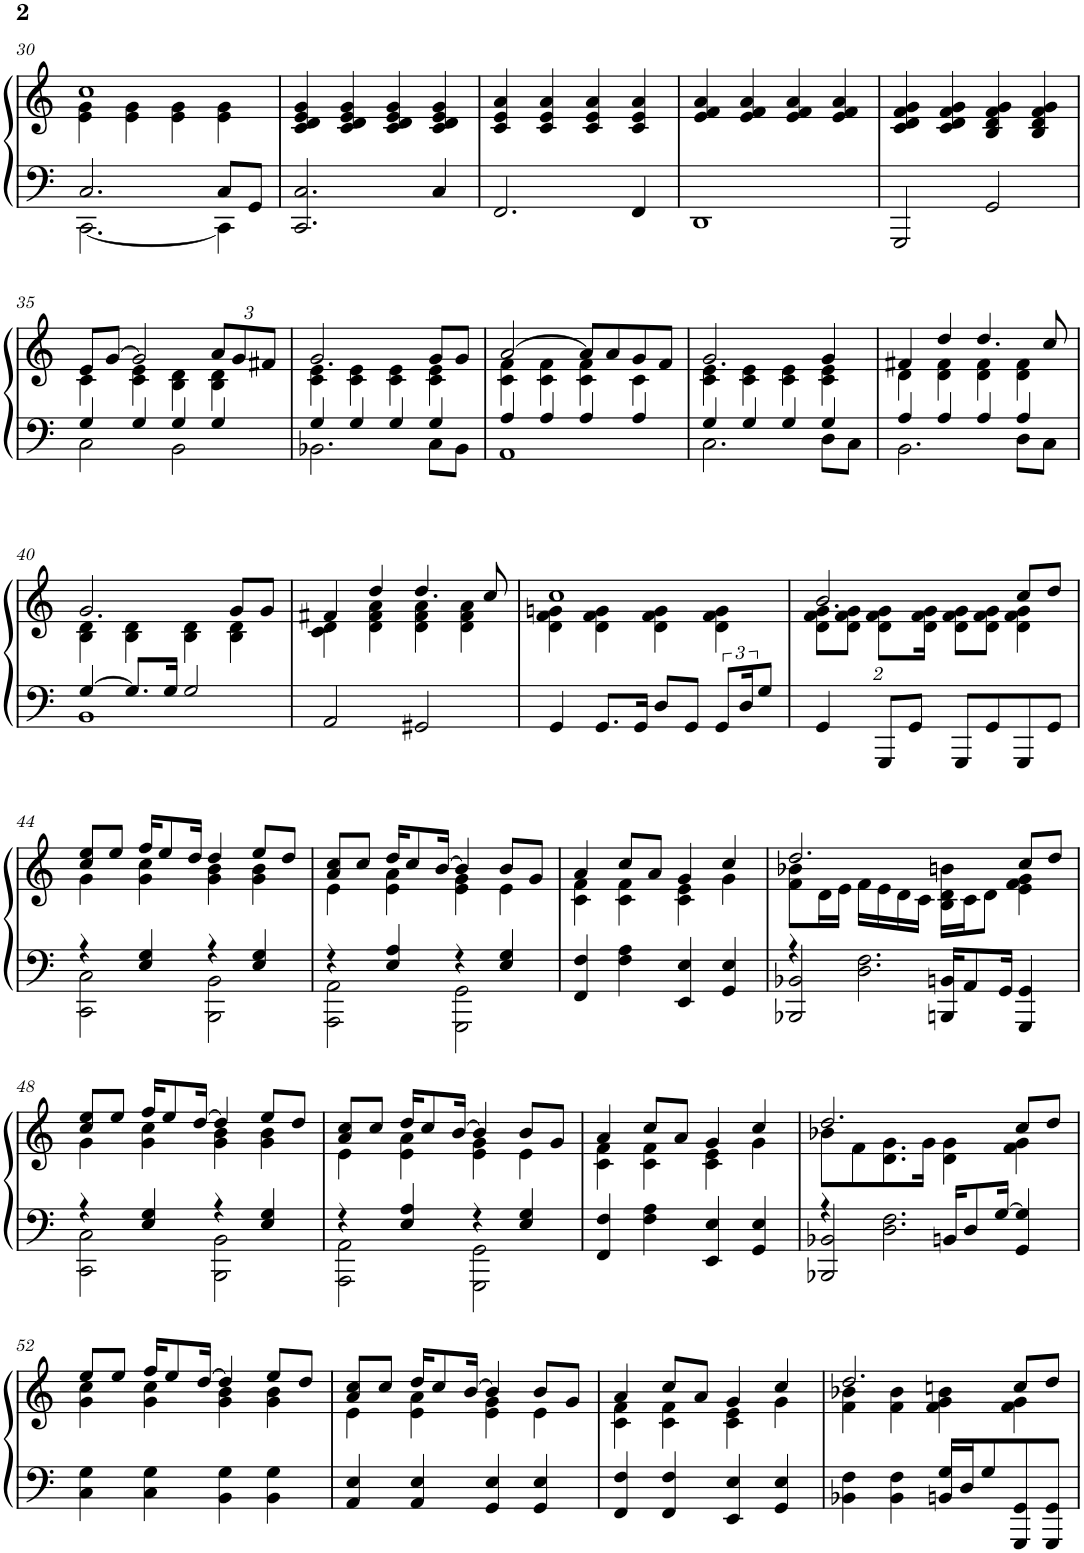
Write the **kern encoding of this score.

**kern	**kern
*part1	*part1
*staff2	*staff1
*I"钢琴	*
!!LO:PB:g=z
*clefF4	*clefG2
*k[]	*k[]
=30	=30
*^	*^
2.C/	[2.CC\	4e\ 4g\	1cc
.	.	4e\ 4g\	.
.	.	4e\ 4g\	.
8C/L	4CC\]	4e\ 4g\	.
8GG/J	.	.	.
*v	*v	*	*
*	*v	*v
=31	=31
2.CC/ 2.C/	4c/ 4d/ 4e/ 4g/
.	4c/ 4d/ 4e/ 4g/
.	4c/ 4d/ 4e/ 4g/
4C/	4c/ 4d/ 4e/ 4g/
=32	=32
2.FF/	4c/ 4e/ 4a/
.	4c/ 4e/ 4a/
.	4c/ 4e/ 4a/
4FF/	4c/ 4e/ 4a/
=33	=33
1DD	4e/ 4f/ 4a/
.	4e/ 4f/ 4a/
.	4e/ 4f/ 4a/
.	4e/ 4f/ 4a/
=34	=34
2GGG/	4c/ 4d/ 4f/ 4g/
.	4c/ 4d/ 4f/ 4g/
2GG/	4B/ 4d/ 4f/ 4g/
.	4B/ 4d/ 4f/ 4g/
!!LO:LB:g=z
=35	=35
*^	*^
4G/	2C\	4c\	8e/L
.	.	.	[8g/J
4G/	.	4c\ 4e\	2g/]
4G/	2BB\	4B\ 4d\	.
*	*	*Xbrackettup	*
4G/	.	12a/L	4B\ 4d\
.	.	12g/	.
.	.	12f#X/J	.
=36	=36	=36	=36
2.BB-X\	4G/	4c\ 4e\	2.g/
.	4G/	4c\ 4e\	.
.	4G/	4c\ 4e\	.
8C\L	4G/	4c\ 4e\	8g/L
8BB-\J	.	.	8g/J
=37	=37	=37	=37
4A/	1AA	4c\ 4f\	[2a/
4A/	.	4c\ 4f\	.
4A/	.	4c\ 4f\	8a/L]
.	.	.	8a/
4A/	.	4c\	8g/
.	.	.	8f/J
=38	=38	=38	=38
4G/	2.C\	4c\ 4e\	2.g/
4G/	.	4c\ 4e\	.
4G/	.	4c\ 4e\	.
4G/	8D\L	4c\ 4e\	4g/
.	8C\J	.	.
=39	=39	=39	=39
2.BB\	4A/	4d\	4f#X/
.	4A/	4d\ 4f#\	4dd/
.	4A/	4d\ 4f#\	4.dd/
8D\L	4A/	4d\ 4f#\	.
8C\J	.	.	8cc/
!!LO:LB:g=z	!!
=40	=40	=40	=40
[4G/	1BB	4B\ 4d\	2.g/
8.G/L]	.	4B\ 4d\	.
16G/Jk	.	.	.
2G/	.	4B\ 4d\	.
.	.	4B\ 4d\	8g/L
.	.	.	8g/J
*v	*v	*	*
=41	=41	=41
2AA/	4c\ 4d\	4f#X/
.	4d\ 4f#\ 4a\	4dd/
2GG#X/	4d\ 4f#\ 4a\	4.dd/
.	4d\ 4f#\ 4a\	.
.	.	8cc/
=42	=42	=42
4GG/	4d\ 4f\ 4gn\	1cc
8.GG/L	4d\ 4f\ 4g\	.
16GG/Jk	.	.
8D/L	4d\ 4f\ 4g\	.
8GG/J	.	.
12GG/L	4d\ 4f\ 4g\	.
24D/K	.	.
8G/J	.	.
=43	=43	=43
4GG/	8d\ 8f\ 8g\L	2.b/
.	8d\ 8f\ 8g\J	.
8GGG/L	16%3d\ 16%3f\ 16%3g\L	.
8GG/J	.	.
.	16d\ 16f\ 16g\Jk	.
8GGG/L	8d\ 8f\ 8g\L	.
8GG/	8d\ 8f\ 8g\J	.
8GGG/	4d\ 4f\ 4g\	8cc/L
8GG/J	.	8dd/J
!!LO:LB:g=z	!!
=44	=44	=44
*^	*	*
4r	2CC\ 2C\	8cc/ 8ee/L	4g\
.	.	8ee/J	.
4E/ 4G/	.	16ff/KL	4g\ 4cc\
.	.	8ee/	.
.	.	16dd/Jk	.
4r	2BBB\ 2BB\	4dd/	4g\ 4b\
4E/ 4G/	.	8ee/L	4g\ 4b\
.	.	8dd/J	.
=45	=45	=45	=45
4r	2AAA\ 2AA\	8a/ 8cc/L	4e\
.	.	8cc/J	.
4E/ 4A/	.	16dd/KL	4e\ 4a\
.	.	8cc/	.
.	.	[16b/Jk	.
4r	2GGG\ 2GG\	4b/]	4e\ 4g\
4E/ 4G/	.	8b/L	4e\
.	.	8g/J	.
*v	*v	*	*
=46	=46	=46
4FF/ 4F/	4c\ 4f\	4a/
4F\ 4A\	4c\ 4f\	8cc/L
.	.	8a/J
4EE/ 4E/	4c\ 4e\	4g/
4GG/ 4E/	4g\	4cc/
=47	=47	=47
*^	*	*
4r	2BBB-X/ 2BB-X/	2.dd/	8f\ 8b-X\L
.	.	.	16d\L
.	.	.	16e\JJ
2.D\ 2.F\	.	.	16f\LL
.	.	.	16e\
.	.	.	16d\
.	.	.	16c\JJ
.	16BBBn/ 16BBn/KL	.	16B\ 16d\ 16bn\LL
.	8AA/	.	16c\J
.	.	.	8d\J
.	16GG/Jk	.	.
.	4GGG/ 4GG/	8cc/L	4e\ 4f\ 4g\
.	.	8dd/J	.
!!LO:LB:g=z	!!
=48	=48	=48	=48
4r	2CC\ 2C\	8cc/ 8ee/L	4g\
.	.	8ee/J	.
4E/ 4G/	.	16ff/KL	4g\ 4cc\
.	.	8ee/	.
.	.	[16dd/Jk	.
4r	2BBB\ 2BB\	4dd/]	4g\ 4b\
4E/ 4G/	.	8ee/L	4g\ 4b\
.	.	8dd/J	.
=49	=49	=49	=49
4r	2AAA\ 2AA\	8a/ 8cc/L	4e\
.	.	8cc/J	.
4E/ 4A/	.	16dd/KL	4e\ 4a\
.	.	8cc/	.
.	.	[16b/Jk	.
4r	2GGG\ 2GG\	4b/]	4e\ 4g\
4E/ 4G/	.	8b/L	4e\
.	.	8g/J	.
*v	*v	*	*
=50	=50	=50
4FF/ 4F/	4c\ 4f\	4a/
4F\ 4A\	4c\ 4f\	8cc/L
.	.	8a/J
4EE/ 4E/	4c\ 4e\	4g/
4GG/ 4E/	4g\	4cc/
=51	=51	=51
*^	*	*
4r	2BBB-X/ 2BB-X/	2.dd/	8b-X\L
.	.	.	8f\
2.D\ 2.F\	.	.	8.d\ 8.g\
.	.	.	16g\Jk
.	16BBn/KL	.	4d\ 4g\
.	8D/	.	.
.	[16G/Jk	.	.
.	4GG/ 4G/]	8cc/L	4f\ 4g\
.	.	8dd/J	.
*v	*v	*	*
!!LO:LB:g=z	!!
=52	=52	=52
4C\ 4G\	8ee/L	4g\ 4cc\
.	8ee/J	.
4C\ 4G\	16ff/KL	4g\ 4cc\
.	8ee/	.
.	[16dd/Jk	.
4BB\ 4G\	4dd/]	4g\ 4b\
4BB\ 4G\	8ee/L	4g\ 4b\
.	8dd/J	.
=53	=53	=53
4AA/ 4E/	8a/ 8cc/L	4e\
.	8cc/J	.
4AA/ 4E/	16dd/KL	4e\ 4a\
.	8cc/	.
.	[16b/Jk	.
4GG/ 4E/	4b/]	4e\ 4g\
4GG/ 4E/	8b/L	4e\
.	8g/J	.
=54	=54	=54
4FF/ 4F/	4c\ 4f\	4a/
4FF/ 4F/	4c\ 4f\	8cc/L
.	.	8a/J
4EE/ 4E/	4c\ 4e\	4g/
4GG/ 4E/	4g\	4cc/
=55	=55	=55
4BB-X\ 4F\	2.dd/	4f\ 4b-X\
4BB-\ 4F\	.	4f\ 4b-\
16BBn/ 16G/LL	.	4f\ 4g\ 4bn\
16D/J	.	.
8G/	.	.
8GGG/ 8GG/	8cc/L	4f\ 4g\
8GGG/ 8GG/J	8dd/J	.
*	*v	*v
=	=
*-	*-
